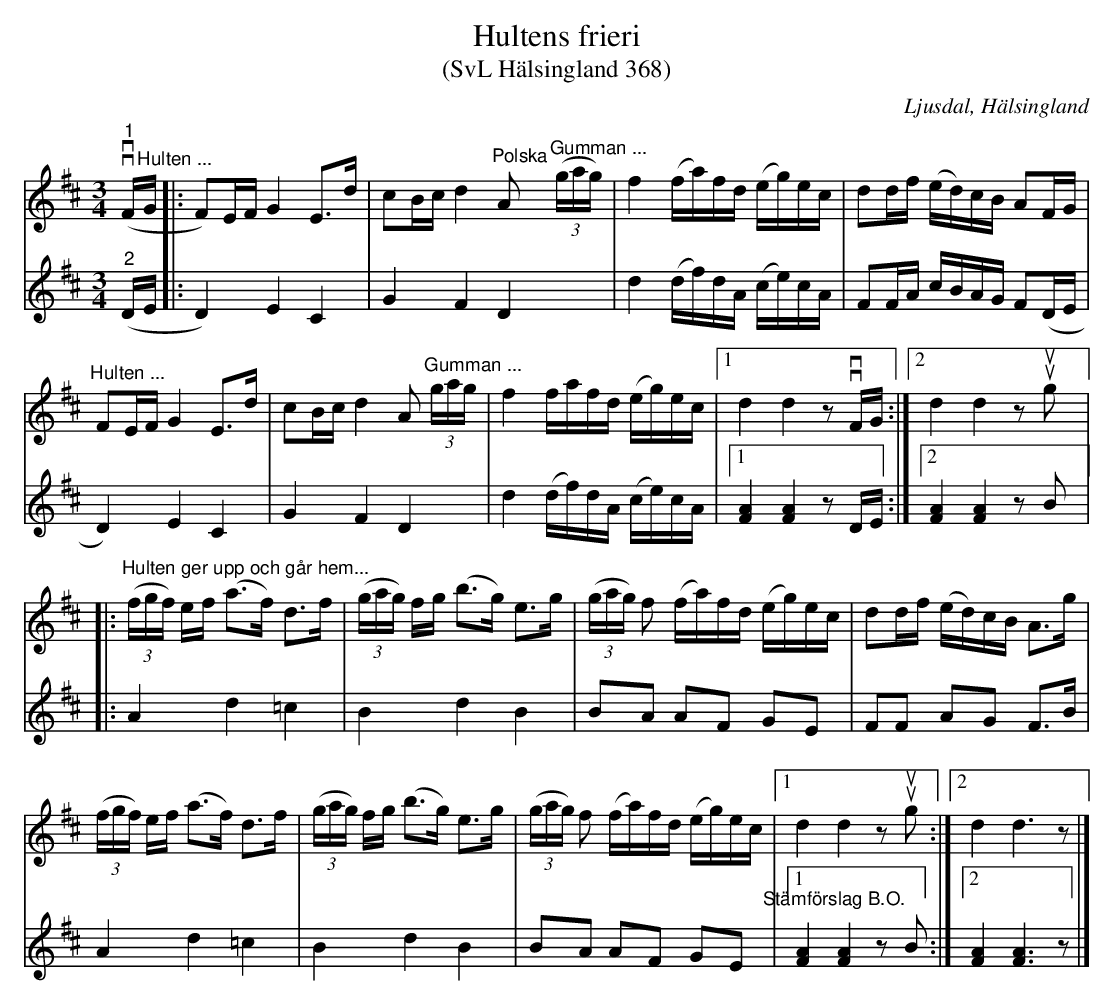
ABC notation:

X:1
T:Hultens frieri
T:(SvL Hälsingland 368)
O:Ljusdal, Hälsingland
L:1/16
M:3/4
K:D
V:1
"^1"vv (F"^Hulten ..."G |: F2)EF G4 E2>d2 | c2Bc d4"^Polska" A2"^Gumman ..." (3(gag) | f4 (fa)fd (eg)ec | d2df (ed)cB A2FG |
"^Hulten ..." F2EF G4 E2>d2 | c2Bc d4 A2"^Gumman ..." (3gag | f4 fafd (eg)ec |1 d4 d4 z2vv FG :|2 d4 d4 z2uu g2 |:
"^Hulten ger upp och går hem..." (3(fgf) ef (a2>f2) d2>f2 | (3(gag) fg (b2>g2) e2>g2 | (3(gag) f2 (fa)fd (eg)ec | d2df (ed)cB A2>g2 |
(3(fgf) ef (a2>f2) d2>f2 | (3(gag) fg (b2>g2) e2>g2 | (3(gag) f2 (fa)fd (eg)ec |1 d4 d4 z2uu g2 :|2 d4 d6 z2 |]
V:2
"^2" (DE |: D4) E4 C4 | G4 F4 D4 | d4 (df)dA (ce)cA | F2FA cBAG F2(DE |
D4) E4 C4 | G4 F4 D4 | d4 (df)dA (ce)cA |1 [FA]4 [FA]4 z2 DE :|2 [FA]4 [FA]4 z2 B2 |:
A4 d4 =c4 | B4 d4 B4 | B2A2 A2F2 G2E2 | F2F2 A2G2 F2>B2 |
A4 d4 =c4 | B4 d4 B4 | B2A2 A2F2 G2E2"^Stämförslag B.O." |1 [FA]4 [FA]4 z2 B2 :|2 [FA]4 [FA]6 z2 |]
